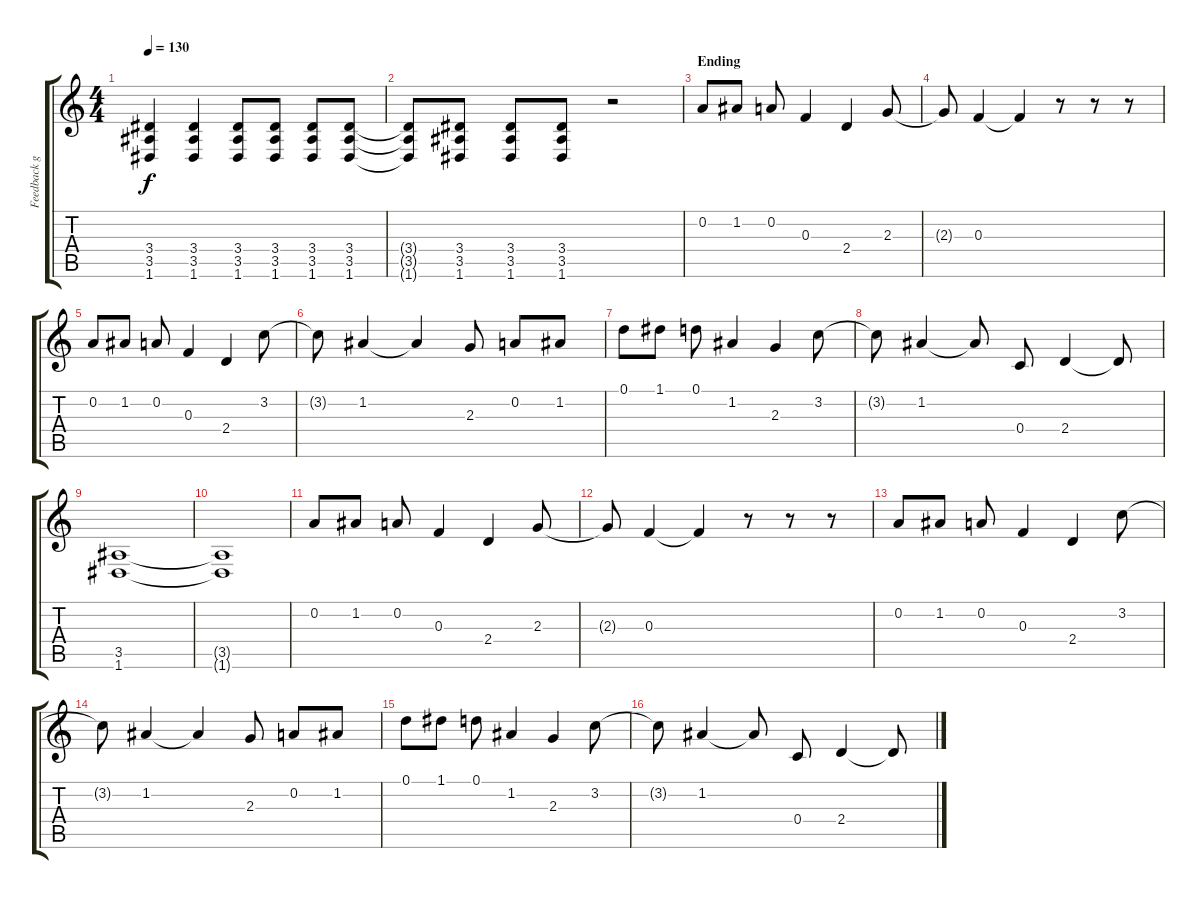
\track ("Feedback guitar" "Feedback g") {instrument acousticguitarsteel}
\staff {score tabs}
\tuning (D4 A3 F3 C3 G2 D2) {hide}
\ts (4 4)
\tempo 130
\clef g2
\ks c
(3.4 3.5 1.6).4{dy f} (3.4 3.5 1.6).4 (3.4 3.5 1.6).8 (3.4 3.5 1.6).8 (3.4 3.5 1.6).8 (3.4 3.5 1.6).8 |
(3.4{t} 3.5{t} 1.6{t}).8 (3.4 3.5 1.6).8 (3.4 3.5 1.6).8 (3.4 3.5 1.6).8 r.2 |
\section ("" "Ending")
0.2.8{volume 15} 1.2.8 0.2.8 0.3.4 2.4.4 2.3.8 |
2.3{t}.8 0.3.4 0.3{t}.4 r.8 r.8 r.8 |
0.2.8 1.2.8 0.2.8 0.3.4 2.4.4 3.2.8 |
3.2{t}.8 1.2.4 1.2{t}.4 2.3.8 0.2.8 1.2.8 |
0.1.8 1.1.8 0.1.8 1.2.4 2.3.4 3.2.8 |
3.2{t}.8 1.2.4 1.2{t}.8 0.4.8 2.4.4 2.4{t}.8 |
(3.5 1.6).1 |
(3.5{t} 1.6{t}).1 |
0.2.8{volume 15} 1.2.8 0.2.8 0.3.4 2.4.4 2.3.8 |
2.3{t}.8 0.3.4 0.3{t}.4 r.8 r.8 r.8 |
0.2.8 1.2.8 0.2.8 0.3.4 2.4.4 3.2.8 |
3.2{t}.8 1.2.4 1.2{t}.4 2.3.8 0.2.8 1.2.8 |
0.1.8 1.1.8 0.1.8 1.2.4 2.3.4 3.2.8 |
3.2{t}.8 1.2.4 1.2{t}.8 0.4.8 2.4.4 2.4{t}.8
